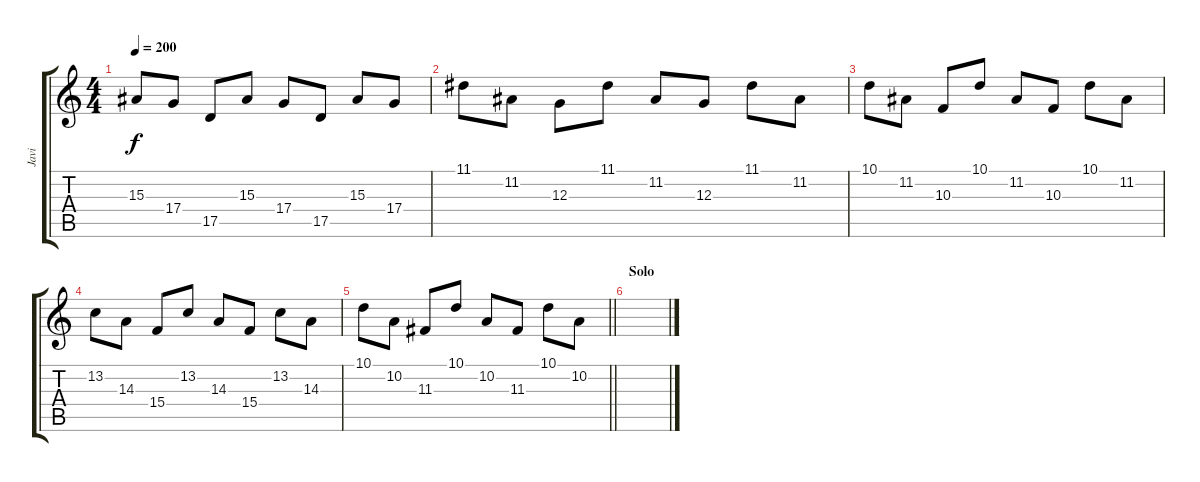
\track ("Javi" "Javi") {instrument pad2warm}
\staff {score tabs}
\tuning (E4 B3 G3 D3 A2 E2) {hide}
\ts (4 4)
\tempo 200
\clef g2
\ks c
15.3.8{dy f} 17.4.8 17.5.8 15.3.8 17.4.8 17.5.8 15.3.8 17.4.8 |
11.1.8 11.2.8 12.3.8 11.1.8 11.2.8 12.3.8 11.1.8 11.2.8 |
10.1.8 11.2.8 10.3.8 10.1.8 11.2.8 10.3.8 10.1.8 11.2.8 |
13.2.8 14.3.8 15.4.8 13.2.8 14.3.8 15.4.8 13.2.8 14.3.8 |
\barLineRight lightlight
10.1.8 10.2.8 11.3.8 10.1.8 10.2.8 11.3.8 10.1.8 10.2.8 |
\section ("" "Solo")
